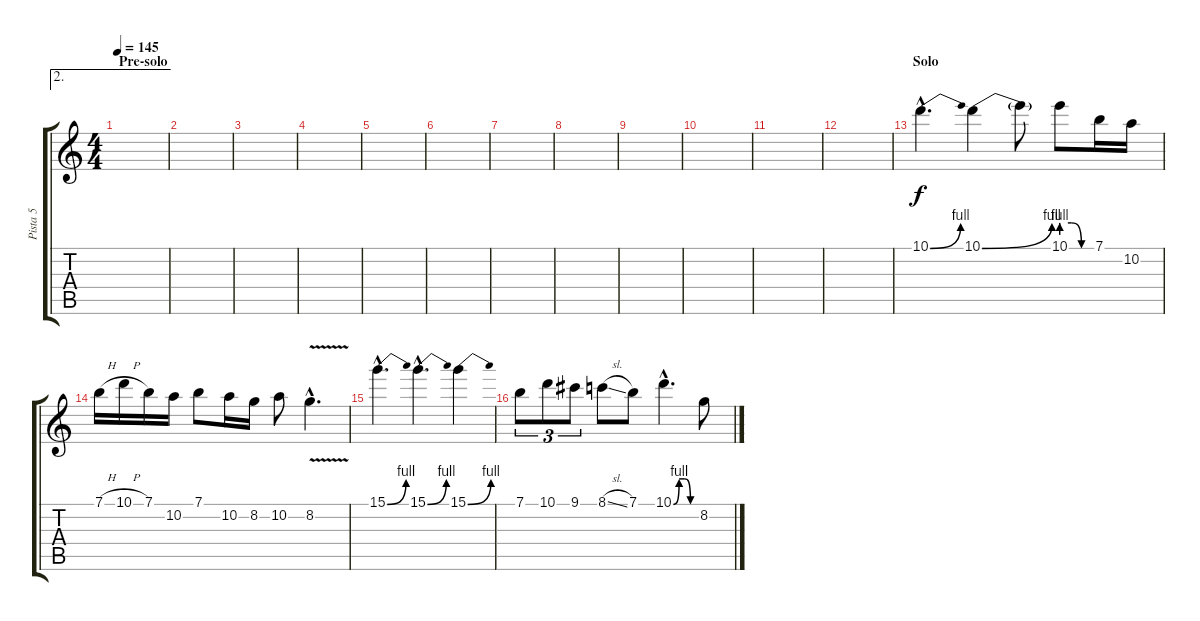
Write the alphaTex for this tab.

\track ("Pista 5" "Pista 5") {instrument distortionguitar}
\staff {score tabs}
\tuning (E4 B3 G3 D3 A2 E2) {hide}
\ae 2
\ts (4 4)
\section ("" "Pre-solo")
\tempo 145
\clef g2
\ks c
|
|
|
|
|
|
|
|
|
|
|
|
\section ("" "Solo")
10.1{be (bend 0 0 60 4) hac}.4{d volume 16 balance 8 instrument distortionguitar} 10.1{be (bend 0 0 60 4)}.4 10.1{t}.8 10.1{be (custom 0 4 20 4 40 0 60 0)}.8 7.1.16 10.2.16 |
7.1{h}.16 10.1{h}.16 7.1.16 10.2.16 7.1.8 10.2.16 8.2.16 10.2.8 8.2{v hac}.4{d} |
15.1{be (bend 0 0 60 4) hac}.4{d} 15.1{be (bend 0 0 60 4) hac}.4{d} 15.1{be (bend 0 0 60 4)}.4 |
7.1.8{tu (3 2)} 10.1.8{tu (3 2)} 9.1.8{tu (3 2)} 8.1{sl}.8 7.1.8 10.1{be (custom 0 0 15 4 30 4 45 0 60 0) hac}.4{d} 8.2{ss}.8
